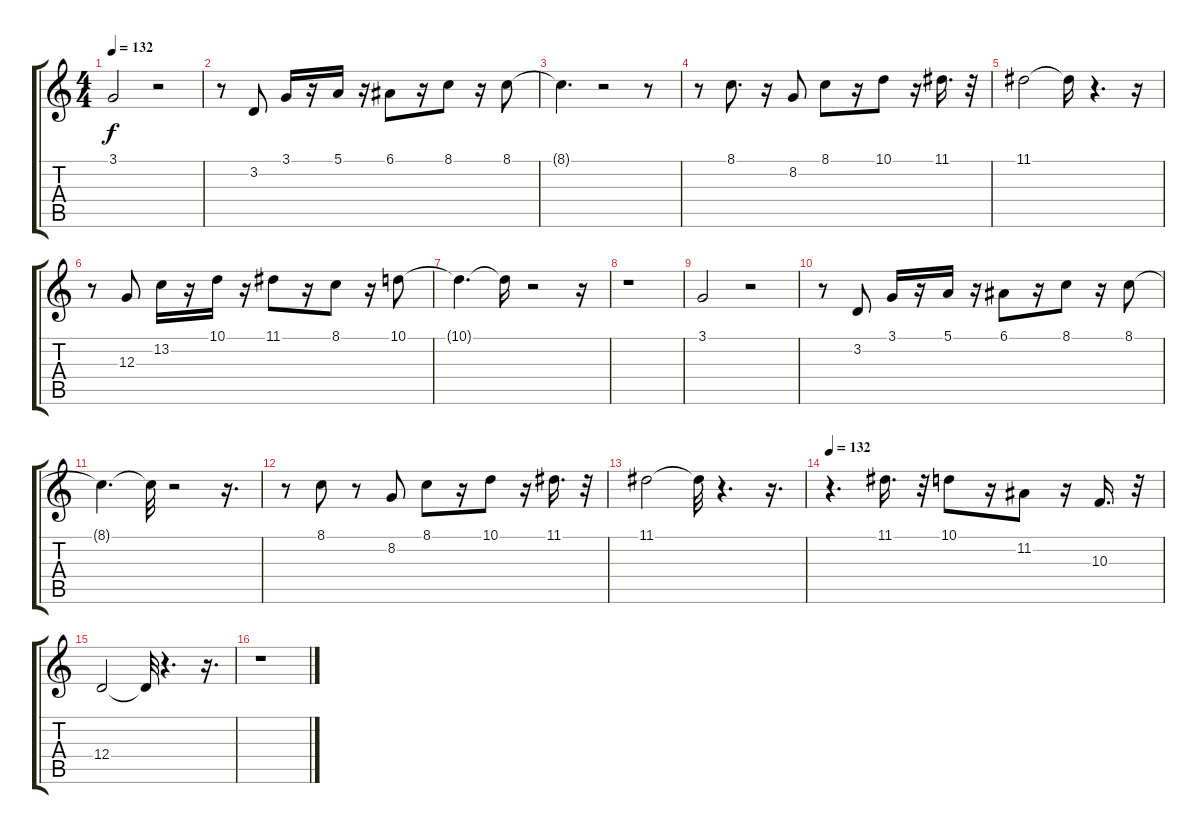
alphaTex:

\track "" {instrument lead1square}
\staff {score tabs}
\tuning (E4 B3 G3 D3 A2 E2) {hide}
\ts (4 4)
\tempo 132
\clef g2
\ks c
3.1.2{dy f} r.2 |
r.8 3.2.8 3.1.16 r.16 5.1.16 r.16 6.1.8 r.16 8.1.8 r.16 8.1.8 |
8.1{t}.4{d} r.2 r.8 |
r.8 8.1.8{d} r.16 8.2.8 8.1.8 r.16 10.1.8 r.16 11.1.16{d} r.32 |
11.1.2 11.1{t}.16 r.4{d} r.16 |
r.8 12.3.8 13.2.16 r.16 10.1.16 r.16 11.1.8 r.16 8.1.8 r.16 10.1.8 |
10.1{t}.4{d} 10.1{t}.16 r.2 r.16 |
r.1 |
3.1.2 r.2 |
r.8 3.2.8 3.1.16 r.16 5.1.16 r.16 6.1.8 r.16 8.1.8 r.16 8.1.8 |
8.1{t}.4{d} 8.1{t}.32 r.2 r.16{d} |
r.8 8.1.8 r.8 8.2.8 8.1.8 r.16 10.1.8 r.16 11.1.16{d} r.32 |
11.1.2 11.1{t}.32 r.4{d} r.16{d} |
\tempo 132
r.4{d} 11.1.16{d} r.32 10.1.8 r.16 11.2.8 r.16 10.3.16{d} r.32 |
12.4.2 12.4{t}.32 r.4{d} r.16{d} |
r.1
